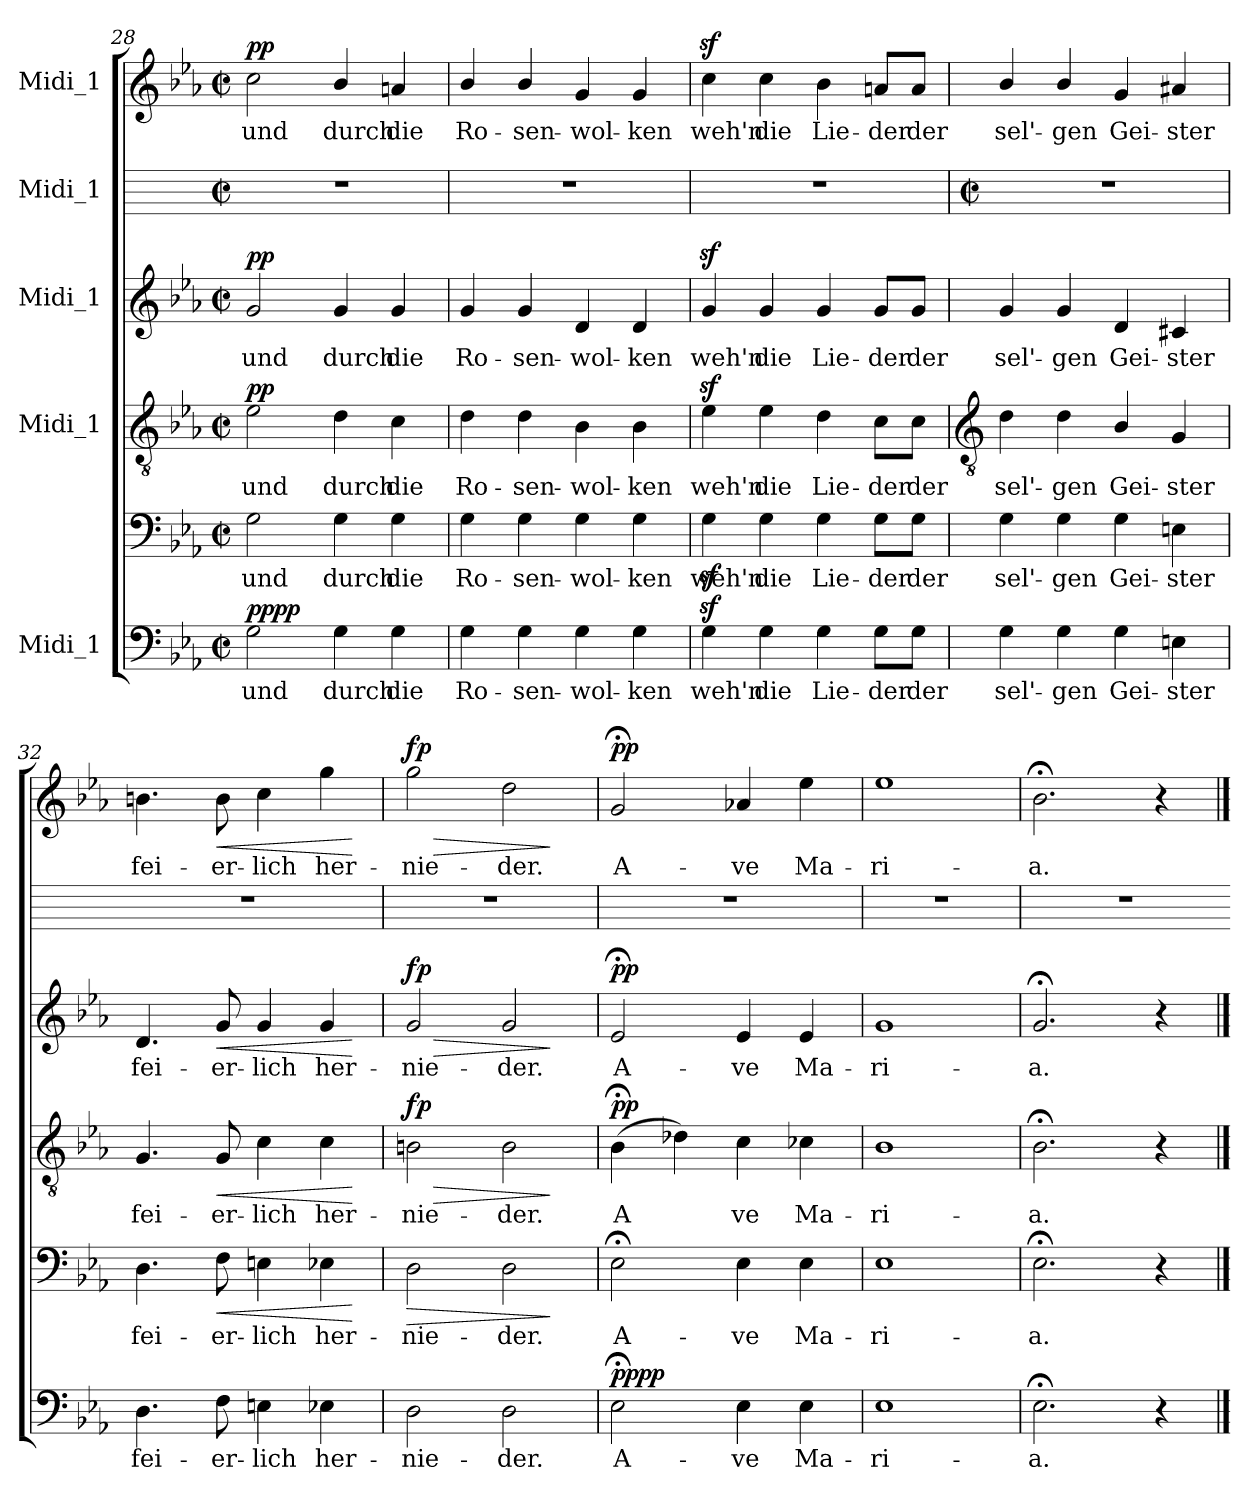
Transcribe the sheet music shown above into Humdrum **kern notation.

**kern	**text	**kern	**text	**dynam	**kern	**text	**dynam	**kern	**text	**dynam	**kern	**kern	**text	**dynam
*part5	*part5	*part5	*part5	*part5	*part4	*part4	*part4	*part3	*part3	*part3	*part2	*part1	*part1	*part1
*staff6	*staff6	*staff5	*staff5	*staff5/6	*staff4	*staff4	*staff4	*staff3	*staff3	*staff3	*staff2	*staff1	*staff1	*staff1
*I"Midi_1	*	*	*	*	*I"Midi_1	*	*	*I"Midi_1	*	*	*I"Midi_1	*I"Midi_1	*	*
*	*	*clefF4	*	*	*clefGv2	*	*	*clefG2	*	*	*	*clefG2	*	*
*k[b-e-a-]	*	*k[b-e-a-]	*	*	*k[b-e-a-]	*	*	*k[b-e-a-]	*	*	*	*k[b-e-a-]	*	*
*E-:	*	*E-:	*	*	*E-:	*	*	*E-:	*	*	*	*E-:	*	*
*M2/2	*	*M2/2	*	*	*M2/2	*	*	*M2/2	*	*	*M2/2	*M2/2	*	*
*met(c|)	*	*met(c|)	*	*	*met(c|)	*	*	*met(c|)	*	*	*met(c|)	*met(c|)	*	*
=28	=28	=28	=28	=28	=28	=28	=28	=28	=28	=28	=28	=28	=28	=28
!	!LO:LY:b	!	!LO:LY:b	!LO:DY:a=2	!	!LO:LY:b	!	!	!LO:LY:b	!	!	!	!LO:LY:b	!
!	!	!	!	!LO:DY:n=1:a	!	!	!LO:DY:a	!	!	!LO:DY:a	!	!	!	!LO:DY:a
2G	und	2G	und	pp pp	2e-	und	pp	2g	und	pp	1r	2cc	und	pp
!	!LO:LY:b	!	!LO:LY:b	!	!	!LO:LY:b	!	!	!LO:LY:b	!	!	!	!LO:LY:b	!
4G	durch	4G	durch	.	4d	durch	.	4g	durch	.	.	4b-/	durch	.
!	!LO:LY:b	!	!LO:LY:b	!	!	!LO:LY:b	!	!	!LO:LY:b	!	!	!	!LO:LY:b	!
4G	die	4G	die	.	4c	die	.	4g	die	.	.	4an/	die	.
=29	=29	=29	=29	=29	=29	=29	=29	=29	=29	=29	=29	=29	=29	=29
!	!LO:LY:b	!	!LO:LY:b	!	!	!LO:LY:b	!	!	!LO:LY:b	!	!	!	!LO:LY:b	!
4G	Ro-	4G	Ro-	.	4d	Ro-	.	4g	Ro-	.	1r	4b-/	Ro-	.
!	!LO:LY:b	!	!LO:LY:b	!	!	!LO:LY:b	!	!	!LO:LY:b	!	!	!	!LO:LY:b	!
4G	-sen-	4G	-sen-	.	4d	-sen-	.	4g	-sen-	.	.	4b-/	-sen-	.
!	!LO:LY:b	!	!LO:LY:b	!	!	!LO:LY:b	!	!	!LO:LY:b	!	!	!	!LO:LY:b	!
4G	-wol-	4G	-wol-	.	4B-	-wol-	.	4d	-wol-	.	.	4g	-wol-	.
!	!LO:LY:b	!	!LO:LY:b	!	!	!LO:LY:b	!	!	!LO:LY:b	!	!	!	!LO:LY:b	!
4G	-ken	4G	-ken	.	4B-	-ken	.	4d	-ken	.	.	4g	-ken	.
=30	=30	=30	=30	=30	=30	=30	=30	=30	=30	=30	=30	=30	=30	=30
!	!LO:LY:b	!	!LO:LY:b	!	!	!LO:LY:b	!	!	!LO:LY:b	!	!	!	!LO:LY:b	!
4Gz>	weh'n	4Gz>	weh'n	.	4e-z>	weh'n	.	4gz>	weh'n	.	1r	4ccz>	weh'n	.
!	!LO:LY:b	!	!LO:LY:b	!	!	!LO:LY:b	!	!	!LO:LY:b	!	!	!	!LO:LY:b	!
4G	die	4G	die	.	4e-	die	.	4g	die	.	.	4cc	die	.
!	!LO:LY:b	!	!LO:LY:b	!	!	!LO:LY:b	!	!	!LO:LY:b	!	!	!	!LO:LY:b	!
4G	Lie-	4G	Lie-	.	4d	Lie-	.	4g	Lie-	.	.	4b-	Lie-	.
!	!LO:LY:b	!	!LO:LY:b	!	!	!LO:LY:b	!	!	!LO:LY:b	!	!	!	!LO:LY:b	!
8GL	-der	8GL	-der	.	8cL	-der	.	8gL	-der	.	.	8anL	-der	.
!	!LO:LY:b	!	!LO:LY:b	!	!	!LO:LY:b	!	!	!LO:LY:b	!	!	!	!LO:LY:b	!
8GJ	der	8GJ	der	.	8cJ	der	.	8gJ	der	.	.	8aJ	der	.
!!LO:LB:g=z
=31	=31	=31	=31	=31	=31	=31	=31	=31	=31	=31	=31	=31	=31	=31
*	*	*	*	*	*clefGv2	*	*	*	*	*	*	*	*	*
*	*	*	*	*	*	*	*	*	*	*	*M2/2	*	*	*
*	*	*	*	*	*	*	*	*	*	*	*met(c|)	*	*	*
!	!LO:LY:b	!	!LO:LY:b	!	!	!LO:LY:b	!	!	!LO:LY:b	!	!	!	!LO:LY:b	!
4G	sel'-	4G	sel'-	.	4d	sel'-	.	4g	sel'-	.	1r	4b-/	sel'-	.
!	!LO:LY:b	!	!LO:LY:b	!	!	!LO:LY:b	!	!	!LO:LY:b	!	!	!	!LO:LY:b	!
4G	-gen	4G	-gen	.	4d	-gen	.	4g	-gen	.	.	4b-/	-gen	.
!	!LO:LY:b	!	!LO:LY:b	!	!	!LO:LY:b	!	!	!LO:LY:b	!	!	!	!LO:LY:b	!
4G	Gei-	4G	Gei-	.	4B-/	Gei-	.	4d	Gei-	.	.	4g	Gei-	.
!	!LO:LY:b	!	!LO:LY:b	!	!	!LO:LY:b	!	!	!LO:LY:b	!	!	!	!LO:LY:b	!
4En	-ster	4En	-ster	.	4G	-ster	.	4c#X	-ster	.	.	4a#X	-ster	.
=32	=32	=32	=32	=32	=32	=32	=32	=32	=32	=32	=32	=32	=32	=32
!	!LO:LY:b	!	!LO:LY:b	!	!	!LO:LY:b	!	!	!LO:LY:b	!	!	!	!LO:LY:b	!
4.D	fei-	4.D	fei-	.	4.G	fei-	.	4.d	fei-	.	1r	4.bn	fei-	.
!	!LO:LY:b	!	!LO:LY:b	!LO:HP:b	!	!LO:LY:b	!LO:HP:b	!	!LO:LY:b	!LO:HP:b	!	!	!LO:LY:b	!LO:HP:b
8F	-er-	8F	-er-	<	8G	-er-	<	8g	-er-	<	.	8b	-er-	<
!	!LO:LY:b	!	!LO:LY:b	!	!	!LO:LY:b	!	!	!LO:LY:b	!	!	!	!LO:LY:b	!
4En	-lich	4En	-lich	.	4c	-lich	.	4g	-lich	.	.	4cc	-lich	.
!	!LO:LY:b	!	!LO:LY:b	!	!	!LO:LY:b	!	!	!LO:LY:b	!	!	!	!LO:LY:b	!
4E-X	her-	4E-X	her-	.	4c	her-	.	4g	her-	.	.	4gg	her-	.
.	.	.	.	[	.	.	[	.	.	[	.	.	.	[
=33	=33	=33	=33	=33	=33	=33	=33	=33	=33	=33	=33	=33	=33	=33
!	!LO:LY:b	!	!LO:LY:b	!LO:HP:b	!	!LO:LY:b	!LO:HP:b	!	!LO:LY:b	!LO:HP:b	!	!	!LO:LY:b	!LO:HP:b
!	!	!	!	!LO:DY:n=1:a=2	!	!	!	!	!	!	!	!	!	!
!	!	!	!	!LO:DY:n=2:a=2	!	!	!	!	!	!	!	!	!	!
!	!	!	!	!LO:DY:n=3:a	!	!	!	!	!	!	!	!	!	!
!	!	!	!	!LO:DY:n=4:a	!	!	!LO:DY:n=1:a	!	!	!	!	!	!	!
!	!	!	!	!	!	!	!LO:DY:n=2:a	!	!	!LO:DY:n=1:a	!	!	!	!
!	!	!	!	!	!	!	!	!	!	!LO:DY:n=2:a	!	!	!	!LO:DY:n=1:a
!	!	!	!	!	!	!	!	!	!	!	!	!	!	!LO:DY:n=2:a
2D	-nie-	2D	-nie-	> f p f p	2Bn	-nie-	> f p	2g	-nie-	> f p	1r	2gg	-nie-	> f p
!	!LO:LY:b	!	!LO:LY:b	!	!	!LO:LY:b	!	!	!LO:LY:b	!	!	!	!LO:LY:b	!
2D	-der.	2D	-der.	.	2B	-der.	.	2g	-der.	.	.	2dd	-der.	.
.	.	.	.	]	.	.	]	.	.	]	.	.	.	]
=34	=34	=34	=34	=34	=34	=34	=34	=34	=34	=34	=34	=34	=34	=34
!	!LO:LY:b	!	!LO:LY:b	!LO:DY:a=2	!	!LO:LY:b	!	!	!LO:LY:b	!	!	!	!LO:LY:b	!
!	!	!	!	!LO:DY:n=1:a	!	!	!LO:DY:a	!	!	!LO:DY:a	!	!	!	!LO:DY:a
2E-;<	A-	2E-;<	A-	pp pp	(>4B-;<	A	pp	2e-;<	A-	pp	1r	2g;<	A-	pp
.	.	.	.	.	4d-X)	.	.	.	.	.	.	.	.	.
!	!LO:LY:b	!	!LO:LY:b	!	!	!LO:LY:b	!	!	!LO:LY:b	!	!	!	!LO:LY:b	!
4E-	-ve	4E-	-ve	.	4c	ve	.	4e-	-ve	.	.	4a-X	-ve	.
!	!LO:LY:b	!	!LO:LY:b	!	!	!LO:LY:b	!	!	!LO:LY:b	!	!	!	!LO:LY:b	!
4E-	Ma-	4E-	Ma-	.	4c-X	Ma-	.	4e-	Ma-	.	.	4ee-	Ma-	.
=35	=35	=35	=35	=35	=35	=35	=35	=35	=35	=35	=35	=35	=35	=35
!	!LO:LY:b	!	!LO:LY:b	!	!	!LO:LY:b	!	!	!LO:LY:b	!	!	!	!LO:LY:b	!
1E-	-ri-	1E-	-ri-	.	1B-	-ri-	.	1g	-ri-	.	1r	1ee-	-ri-	.
=36	=36	=36	=36	=36	=36	=36	=36	=36	=36	=36	=36	=36	=36	=36
!	!LO:LY:b	!	!LO:LY:b	!	!	!LO:LY:b	!	!	!LO:LY:b	!	!	!	!LO:LY:b	!
2.E-;<	-a.	2.E-;<	-a.	.	2.B-;<	-a.	.	2.g;<	-a.	.	1r	2.b-;<	-a.	.
4r	.	4r	.	.	4r	.	.	4r	.	.	.	4r	.	.
==	==	==	==	==	==	==	==	==	==	==	=	==	==	==
*-	*-	*-	*-	*-	*-	*-	*-	*-	*-	*-	*-	*-	*-	*-
